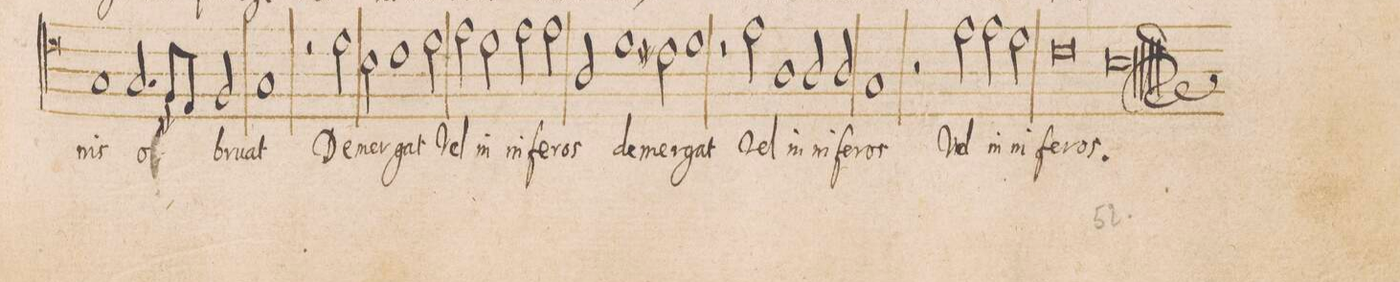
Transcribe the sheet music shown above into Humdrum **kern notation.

**kern	**text
*I"ALTVS	*
*clefC4	*
*k[]	*
*met(C|)	*
*M2/1	*
1G/	-nis
=26-	=26-
2.G/	o-
8F/L	.
8E/J	.
2F/	-bru-
=27-	=27-
1G	-at
2rc	.
2d\	De-
=28-	=28-
2B\	-mer-
1c	-gat
2d\	vel
=29-	=29-
2e\	in
2d\	in-
2e\	-fe-
2e\	-ros
=30-	=30-
2A/	de-
1d	-mer-
2c#X\	.
=31-	=31-
1d	-gat
2rc	.
2e\	vel
=32-	=32-
1A	in
2A/	in-
2A/	-fe-
=33-	=33-
1G	-ros
2r	.
2e\	vel
=34-	=34-
2e\	in
2d\	in-
0cny	-fe-
=35-	=35-
1B	-ros.
=-	=-
*-	*-
